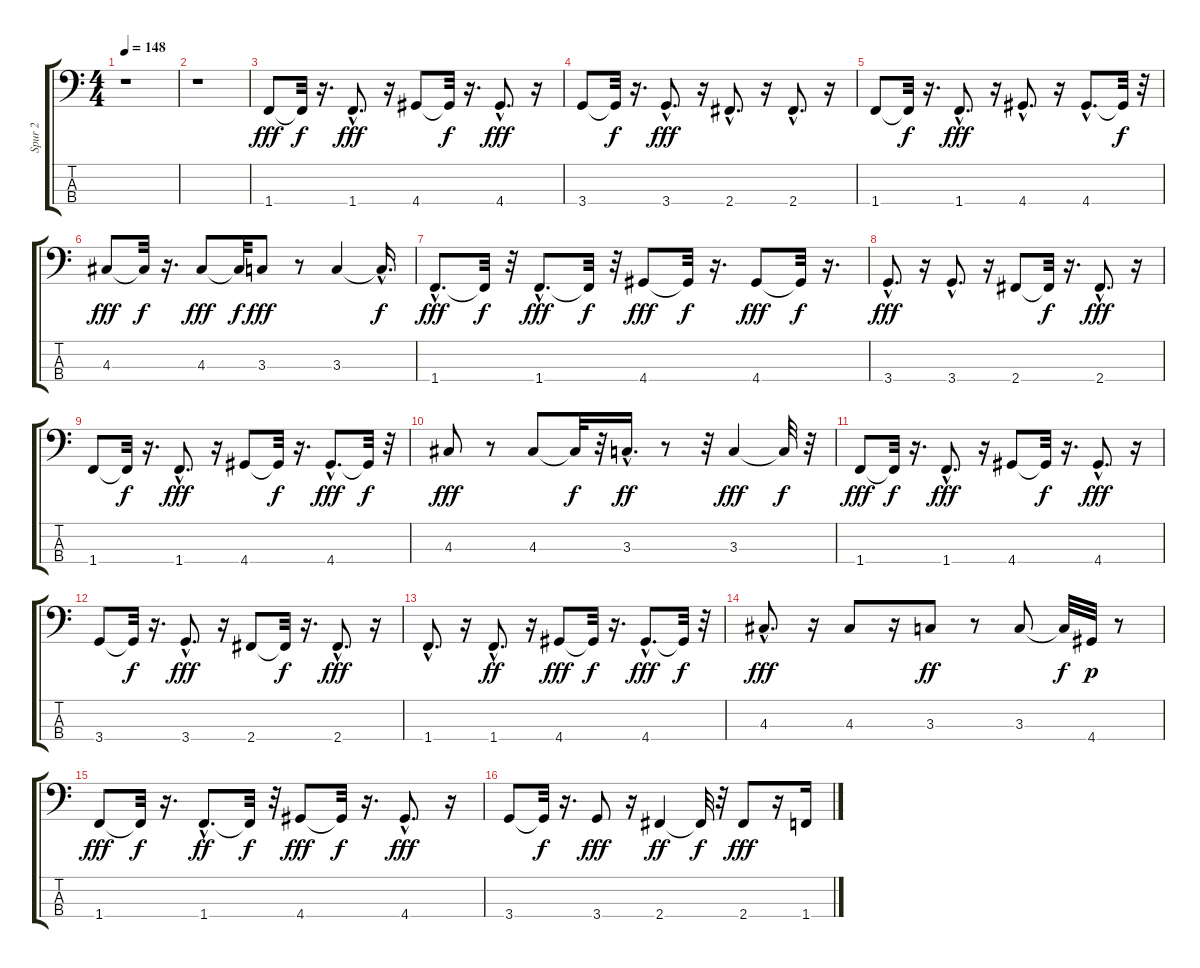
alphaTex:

\track ("Spur 2" "Spur 2") {instrument synthbass2}
\staff {score tabs}
\tuning (G2 D2 A1 E1) {hide}
\ts (4 4)
\tempo 148
\clef f4
\ks c
r.1{dy fff instrument synthbass2} |
r.1 |
1.4.8 1.4{t}.32{dy f} r.16{d} 1.4{hac}.8{d dy fff} r.16 4.4.8 4.4{t}.32{dy f} r.16{d} 4.4{hac}.8{d dy fff} r.16 |
3.4.8 3.4{t}.32{dy f} r.16{d} 3.4{hac}.8{d dy fff} r.16 2.4{hac}.8{d} r.16 2.4{hac}.8{d} r.16 |
1.4.8 1.4{t}.32{dy f} r.16{d} 1.4{hac}.8{d dy fff} r.16 4.4{hac}.8{d} r.16 4.4{hac}.8{d} 4.4{t}.32{dy f} r.32 |
4.3.8{dy fff} 4.3{t}.32{dy f} r.16{d} 4.3.8{dy fff} 4.3{t}.32{dy f} 3.3.8{dy fff} r.8 3.3.4 3.3{hac t}.16{d dy f} |
1.4{hac}.8{d dy fff} 1.4{t}.32{dy f} r.32 1.4{hac}.8{d dy fff} 1.4{t}.32{dy f} r.32 4.4.8{dy fff} 4.4{t}.32{dy f} r.16{d} 4.4.8{dy fff} 4.4{t}.32{dy f} r.16{d} |
3.4{hac}.8{d dy fff} r.16 3.4{hac}.8{d} r.16 2.4.8 2.4{t}.32{dy f} r.16{d} 2.4{hac}.8{d dy fff} r.16 |
1.4.8 1.4{t}.32{dy f} r.16{d} 1.4{hac}.8{d dy fff} r.16 4.4.8 4.4{t}.32{dy f} r.16{d} 4.4{hac}.8{d dy fff} 4.4{t}.32{dy f} r.32 |
4.3.8{dy fff} r.8 4.3.8 4.3{t}.32{dy f} r.32 3.3{hac}.16{d dy ff} r.8 r.32 3.3.4{dy fff} 3.3{t}.32{dy f} r.32 |
1.4.8{dy fff} 1.4{t}.32{dy f} r.16{d} 1.4{hac}.8{d dy fff} r.16 4.4.8 4.4{t}.32{dy f} r.16{d} 4.4{hac}.8{d dy fff} r.16 |
3.4.8 3.4{t}.32{dy f} r.16{d} 3.4{hac}.8{d dy fff} r.16 2.4.8 2.4{t}.32{dy f} r.16{d} 2.4{hac}.8{d dy fff} r.16 |
1.4{hac}.8{d} r.16 1.4{hac}.8{d dy ff} r.16 4.4.8{dy fff} 4.4{t}.32{dy f} r.16{d} 4.4{hac}.8{d dy fff} 4.4{t}.32{dy f} r.32 |
4.3{hac}.8{d dy fff} r.16 4.3.8 r.16 3.3.8{dy ff} r.8 3.3.8 3.3{t}.32{dy f} 4.4.32{dy p} r.8 |
1.4.8{dy fff} 1.4{t}.32{dy f} r.16{d} 1.4{hac}.8{d dy ff} 1.4{t}.32{dy f} r.32 4.4.8{dy fff} 4.4{t}.32{dy f} r.16{d} 4.4{hac}.8{d dy fff} r.16 |
3.4.8 3.4{t}.32{dy f} r.16{d} 3.4.8{dy fff} r.16 2.4.4{dy ff} 2.4{t}.32{dy f} r.32 2.4.8{dy fff} r.16 1.4.16
